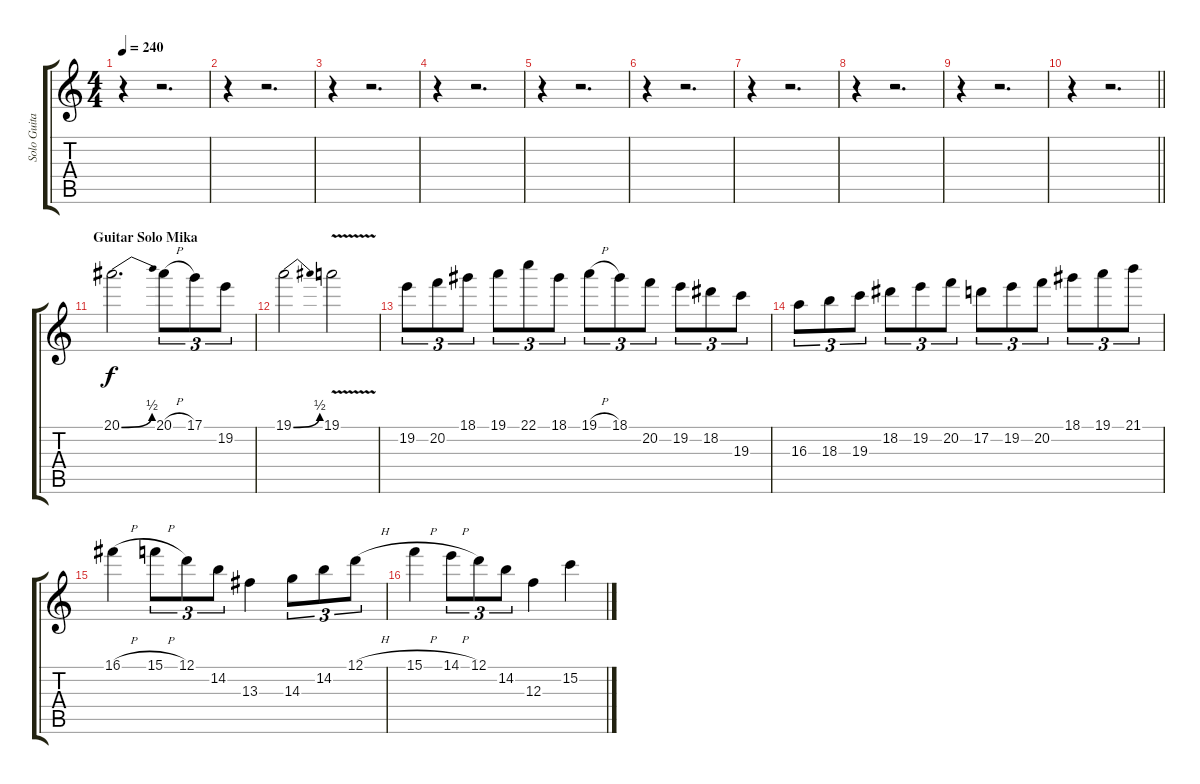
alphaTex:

\track ("Solo Guitar (Mika)" "Solo Guita") {instrument distortionguitar}
\staff {score tabs}
\tuning (D4 A3 F3 C3 G2 D2) {hide}
\ts (4 4)
\tempo 240
\clef g2
\ks c
r.4{dy f} r.2{d} |
r.4 r.2{d} |
r.4 r.2{d} |
r.4 r.2{d} |
r.4 r.2{d} |
r.4 r.2{d} |
r.4 r.2{d} |
r.4 r.2{d} |
r.4 r.2{d} |
\barLineRight lightlight
r.4 r.2{d} |
\section ("" "Guitar Solo Mika")
20.1{be (bend 0 0 60 2)}.2{d} 20.1{h}.8{tu (3 2)} 17.1.8{tu (3 2)} 19.2.8{tu (3 2)} |
19.1{be (bend 0 0 60 2)}.2 19.1{v}.2 |
19.2.8{tu (3 2)} 20.2.8{tu (3 2)} 18.1.8{tu (3 2)} 19.1.8{tu (3 2)} 22.1.8{tu (3 2)} 18.1.8{tu (3 2)} 19.1{h}.8{tu (3 2)} 18.1.8{tu (3 2)} 20.2.8{tu (3 2)} 19.2.8{tu (3 2)} 18.2.8{tu (3 2)} 19.3.8{tu (3 2)} |
16.3.8{tu (3 2)} 18.3.8{tu (3 2)} 19.3.8{tu (3 2)} 18.2.8{tu (3 2)} 19.2.8{tu (3 2)} 20.2.8{tu (3 2)} 17.2.8{tu (3 2)} 19.2.8{tu (3 2)} 20.2.8{tu (3 2)} 18.1.8{tu (3 2)} 19.1.8{tu (3 2)} 21.1.8{tu (3 2)} |
16.1{h}.4 15.1{h}.8{tu (3 2)} 12.1.8{tu (3 2)} 14.2.8{tu (3 2)} 13.3.4 14.3.8{tu (3 2)} 14.2.8{tu (3 2)} 12.1{h}.8{tu (3 2)} |
15.1{h}.4 14.1{h}.8{tu (3 2)} 12.1.8{tu (3 2)} 14.2.8{tu (3 2)} 12.3.4 15.2.4
